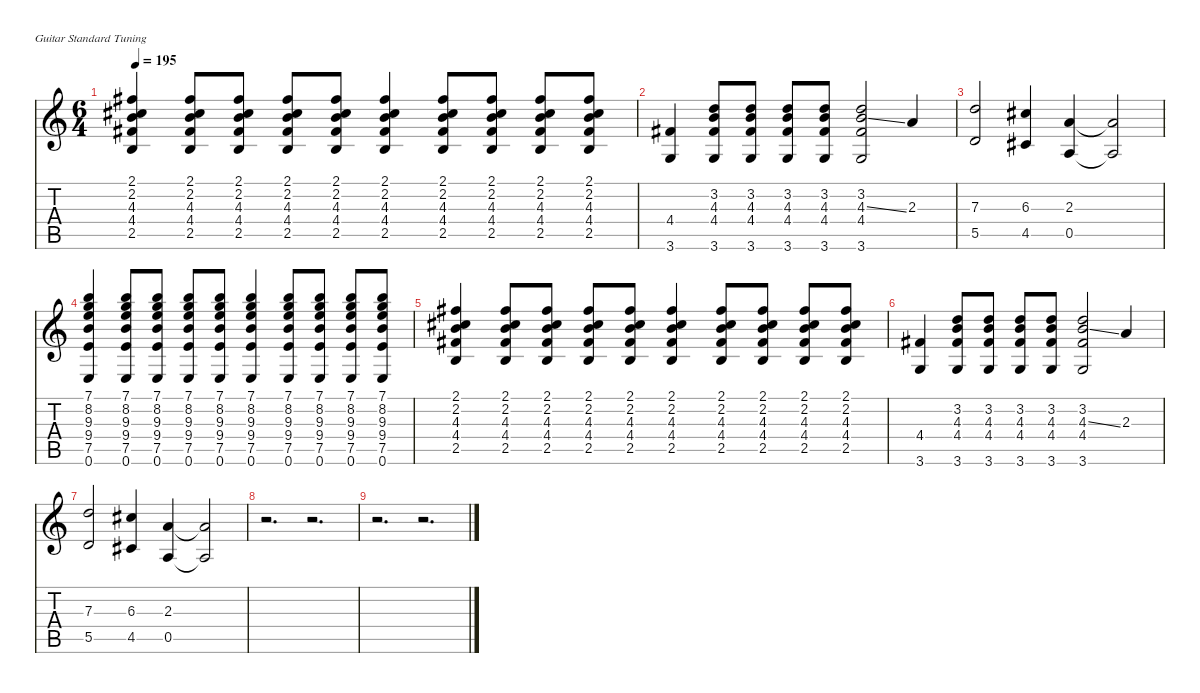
\defaultSystemsLayout 4
\hideDynamics
\bracketExtendMode nobrackets
\singleTrackTrackNamePolicy hidden
\multiTrackTrackNamePolicy hidden
\firstSystemTrackNameMode fullname
\firstSystemTrackNameOrientation horizontal
\otherSystemsTrackNameOrientation horizontal
\track ("Guitar 1" "dist.guit.") {mute instrument distortionguitar}
\staff {score tabs}
\tuning (E4 B3 G3 D3 A2 E2)
\ts (6 4)
\tempo 195
\clef g2
\ks c
(2.1{acc #} 2.2{acc #} 4.3 4.4{acc #} 2.5).4{dy f beam Up} (2.1{acc #} 2.2{acc #} 4.3 4.4{acc #} 2.5).8{beam Up} (2.1{acc #} 2.2{acc #} 4.3 4.4{acc #} 2.5).8{beam Up} (2.1{acc #} 2.2{acc #} 4.3 4.4{acc #} 2.5).8{beam Up} (2.1{acc #} 2.2{acc #} 4.3 4.4{acc #} 2.5).8{beam Up} (2.1{acc #} 2.2{acc #} 4.3 4.4{acc #} 2.5).4{beam Up} (2.1{acc #} 2.2{acc #} 4.3 4.4{acc #} 2.5).8{beam Up} (2.1{acc #} 2.2{acc #} 4.3 4.4{acc #} 2.5).8{beam Up} (2.1{acc #} 2.2{acc #} 4.3 4.4{acc #} 2.5).8{beam Up} (2.1{acc #} 2.2{acc #} 4.3 4.4{acc #} 2.5).8{beam Up} |
(4.4{acc #} 3.6).4{beam Up} (3.2 4.3 4.4{acc #} 3.6).8{beam Up} (3.2 4.3 4.4{acc #} 3.6).8{beam Up} (3.2 4.3 4.4{acc #} 3.6).8{beam Up} (3.2 4.3 4.4{acc #} 3.6).8{beam Up} (3.2 4.3{ss} 4.4{acc #} 3.6).2{beam Up} 2.3.4{beam Up} |
(7.3 5.5).2{beam Up} (6.3{acc #} 4.5{acc #}).4{beam Up} (2.3 0.5).4{beam Up} (2.3{t} 0.5{t}).2{beam Up} |
(7.1 8.2 9.3 9.4 7.5 0.6).4{beam Up} (7.1 8.2 9.3 9.4 7.5 0.6).8{beam Up} (7.1 8.2 9.3 9.4 7.5 0.6).8{beam Up} (7.1 8.2 9.3 9.4 7.5 0.6).8{beam Up} (7.1 8.2 9.3 9.4 7.5 0.6).8{beam Up} (7.1 8.2 9.3 9.4 7.5 0.6).4{beam Up} (7.1 8.2 9.3 9.4 7.5 0.6).8{beam Up} (7.1 8.2 9.3 9.4 7.5 0.6).8{beam Up} (7.1 8.2 9.3 9.4 7.5 0.6).8{beam Up} (7.1 8.2 9.3 9.4 7.5 0.6).8{beam Up} |
(2.1{acc #} 2.2{acc #} 4.3 4.4{acc #} 2.5).4{beam Up} (2.1{acc #} 2.2{acc #} 4.3 4.4{acc #} 2.5).8{beam Up} (2.1{acc #} 2.2{acc #} 4.3 4.4{acc #} 2.5).8{beam Up} (2.1{acc #} 2.2{acc #} 4.3 4.4{acc #} 2.5).8{beam Up} (2.1{acc #} 2.2{acc #} 4.3 4.4{acc #} 2.5).8{beam Up} (2.1{acc #} 2.2{acc #} 4.3 4.4{acc #} 2.5).4{beam Up} (2.1{acc #} 2.2{acc #} 4.3 4.4{acc #} 2.5).8{beam Up} (2.1{acc #} 2.2{acc #} 4.3 4.4{acc #} 2.5).8{beam Up} (2.1{acc #} 2.2{acc #} 4.3 4.4{acc #} 2.5).8{beam Up} (2.1{acc #} 2.2{acc #} 4.3 4.4{acc #} 2.5).8{beam Up} |
(4.4{acc #} 3.6).4{beam Up} (3.2 4.3 4.4{acc #} 3.6).8{beam Up} (3.2 4.3 4.4{acc #} 3.6).8{beam Up} (3.2 4.3 4.4{acc #} 3.6).8{beam Up} (3.2 4.3 4.4{acc #} 3.6).8{beam Up} (3.2 4.3{ss} 4.4{acc #} 3.6).2{beam Up} 2.3.4{beam Up} |
(7.3 5.5).2{beam Up} (6.3{acc #} 4.5{acc #}).4{beam Up} (2.3 0.5).4{beam Up} (2.3{t} 0.5{t}).2{beam Up} |
r.2{d beam Down} r.2{d beam Down} |
r.2{d beam Down} r.2{d beam Down}
